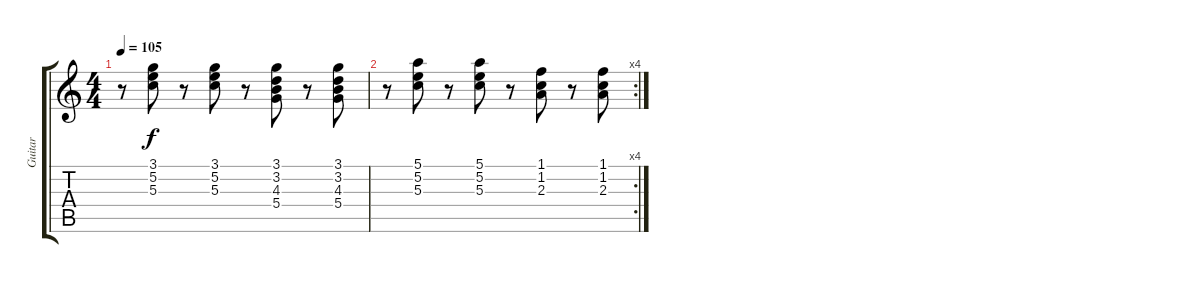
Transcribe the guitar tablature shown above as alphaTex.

\track ("Guitar" "Guitar") {instrument electricguitarclean}
\staff {score tabs}
\tuning (E4 B3 G3 D3 A2 E2) {hide}
\ts (4 4)
\tempo 105
\clef g2
\ks c
r.8{dy f} (3.1 5.2 5.3).8 r.8 (3.1 5.2 5.3).8 r.8 (3.1 3.2 4.3 5.4).8 r.8 (3.1 3.2 4.3 5.4).8 |
\rc 4
r.8 (5.1 5.2 5.3).8 r.8 (5.1 5.2 5.3).8 r.8 (1.1 1.2 2.3).8 r.8 (1.1 1.2 2.3).8
